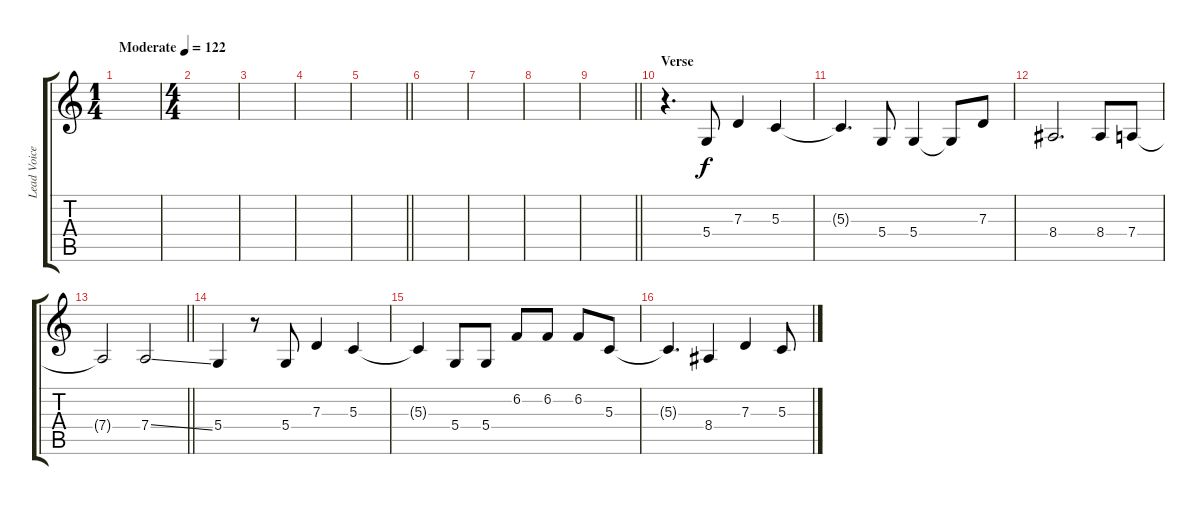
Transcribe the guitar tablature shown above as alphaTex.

\track ("Lead Voice" "Lead Voice") {instrument clarinet}
\staff {score tabs}
\tuning (E4 B3 G3 D3 A2 E2) {hide}
\ts (1 4)
\tempo (122 "Moderate")
\clef g2
\ks c
|
\ts (4 4)
|
|
|
\barLineRight lightlight
|
|
|
|
\barLineRight lightlight
|
\section ("" "Verse")
r.4{d} 5.4.8 7.3.4 5.3.4 |
5.3{t}.4{d} 5.4.8 5.4.4 5.4{t}.8 7.3.8 |
8.4.2{d} 8.4.8 7.4.8 |
\barLineRight lightlight
7.4{t}.2 7.4{ss}.2 |
5.4.4 r.8 5.4.8 7.3.4 5.3.4 |
5.3{t}.4 5.4.8 5.4.8 6.2.8 6.2.8 6.2.8 5.3.8 |
5.3{t}.4{d} 8.4.4 7.3.4 5.3.8
